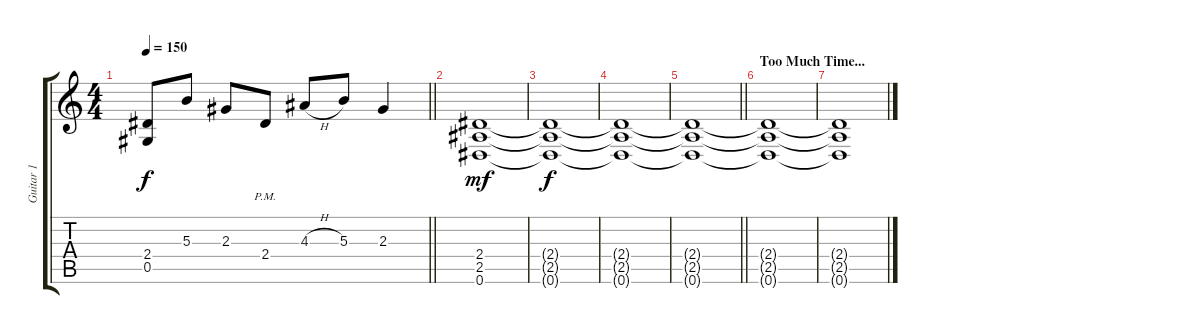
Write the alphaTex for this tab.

\track ("Guitar 1" "Guitar 1") {instrument distortionguitar}
\staff {score tabs}
\tuning (Eb4 Bb3 Gb3 Db3 Ab2 Eb2) {hide}
\ts (4 4)
\tempo 150
\clef g2
\barLineRight lightlight
\ks c
(2.4{t} 0.5{t}).8{dy f} 5.3.8 2.3.8 2.4{pm}.8 4.3{h}.8 5.3.8 2.3.4 |
(2.4 2.5 0.6).1{dy mf} |
(2.4{t} 2.5{t} 0.6{t}).1{dy f} |
(2.4{t} 2.5{t} 0.6{t}).1{volume 0} |
\barLineRight lightlight
(2.4{t} 2.5{t} 0.6{t}).1 |
\section ("" "Too Much Time...")
(2.4{t} 2.5{t} 0.6{t}).1 |
(2.4{t} 2.5{t} 0.6{t}).1
